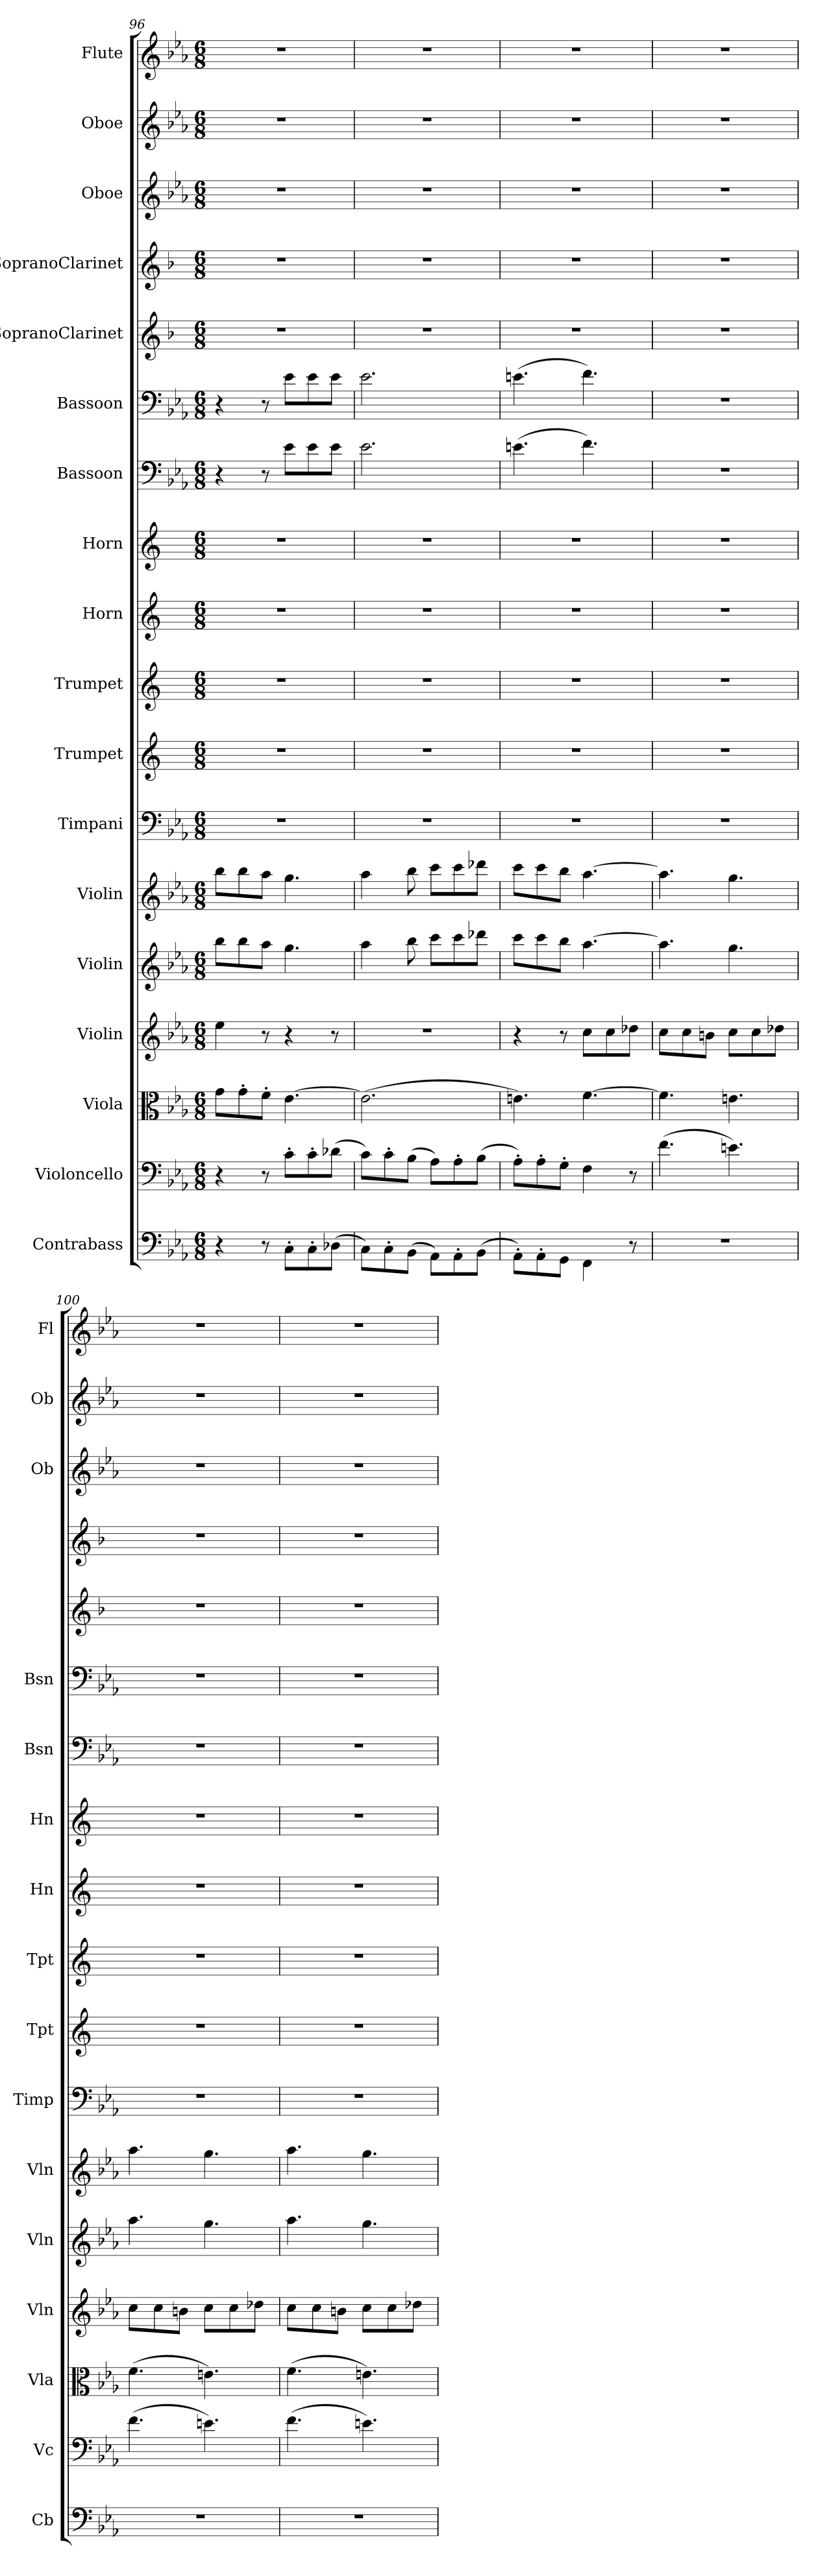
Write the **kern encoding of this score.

**kern	**kern	**kern	**kern	**kern	**kern	**kern	**kern	**kern	**kern	**kern	**kern	**kern	**kern	**kern	**kern	**kern	**kern
*part18	*part17	*part16	*part15	*part14	*part13	*part12	*part11	*part10	*part9	*part8	*part7	*part6	*part5	*part4	*part3	*part2	*part1
*staff18	*staff17	*staff16	*staff15	*staff14	*staff13	*staff12	*staff11	*staff10	*staff9	*staff8	*staff7	*staff6	*staff5	*staff4	*staff3	*staff2	*staff1
*I"Contrabass	*I"Violoncello	*I"Viola	*I"Violin	*I"Violin	*I"Violin	*I"Timpani	*I"Trumpet	*I"Trumpet	*I"Horn	*I"Horn	*I"Bassoon	*I"Bassoon	*I"SopranoClarinet	*I"SopranoClarinet	*I"Oboe	*I"Oboe	*I"Flute
*I'Cb	*I'Vc	*I'Vla	*I'Vln	*I'Vln	*I'Vln	*I'Timp	*I'Tpt	*I'Tpt	*I'Hn	*I'Hn	*I'Bsn	*I'Bsn	*	*	*I'Ob	*I'Ob	*I'Fl
*clefF4	*clefF4	*clefC3	*clefG2	*clefG2	*clefG2	*clefF4	*clefG2	*clefG2	*clefG2	*clefG2	*clefF4	*clefF4	*clefG2	*clefG2	*clefG2	*clefG2	*clefG2
*k[b-e-a-]	*k[b-e-a-]	*k[b-e-a-]	*k[b-e-a-]	*k[b-e-a-]	*k[b-e-a-]	*k[b-e-a-]	*k[]	*k[]	*k[]	*k[]	*k[b-e-a-]	*k[b-e-a-]	*k[b-]	*k[b-]	*k[b-e-a-]	*k[b-e-a-]	*k[b-e-a-]
*M6/8	*M6/8	*M6/8	*M6/8	*M6/8	*M6/8	*M6/8	*M6/8	*M6/8	*M6/8	*M6/8	*M6/8	*M6/8	*M6/8	*M6/8	*M6/8	*M6/8	*M6/8
=96	=96	=96	=96	=96	=96	=96	=96	=96	=96	=96	=96	=96	=96	=96	=96	=96	=96
4r	4r	8g\L	4ee-\	8bb-\L	8bb-\L	2.r	2.r	2.r	2.r	2.r	4r	4r	2.r	2.r	2.r	2.r	2.r
.	.	8g'\	.	8bb-\	8bb-\	.	.	.	.	.	.	.	.	.	.	.	.
8r	8r	8f'\J	8r	8aa-\J	8aa-\J	.	.	.	.	.	8r	8r	.	.	.	.	.
8C'\L	8c'\L	[4.e-\	4r	4.gg\	4.gg\	.	.	.	.	.	8e-\L	8e-\L	.	.	.	.	.
8C'\	8c'\	.	.	.	.	.	.	.	.	.	8e-\	8e-\	.	.	.	.	.
(8D-X\J	(8d-X\J	.	8r	.	.	.	.	.	.	.	8e-\J	8e-\J	.	.	.	.	.
=97	=97	=97	=97	=97	=97	=97	=97	=97	=97	=97	=97	=97	=97	=97	=97	=97	=97
8C\L)	8c\L)	(2.e-\]	2.r	4aa-\	4aa-\	2.r	2.r	2.r	2.r	2.r	2.e-\	2.e-\	2.r	2.r	2.r	2.r	2.r
8C'\	8c'\	.	.	.	.	.	.	.	.	.	.	.	.	.	.	.	.
(8BB-\J	(8B-\J	.	.	8bb-\	8bb-\	.	.	.	.	.	.	.	.	.	.	.	.
8AA-\L)	8A-\L)	.	.	8ccc\L	8ccc\L	.	.	.	.	.	.	.	.	.	.	.	.
8AA-'\	8A-'\	.	.	8ccc\	8ccc\	.	.	.	.	.	.	.	.	.	.	.	.
(8BB-\J	(8B-\J	.	.	8ddd-X\J	8ddd-X\J	.	.	.	.	.	.	.	.	.	.	.	.
=98	=98	=98	=98	=98	=98	=98	=98	=98	=98	=98	=98	=98	=98	=98	=98	=98	=98
8AA-'\L)	8A-'\L)	4.en\)	4r	8ccc\L	8ccc\L	2.r	2.r	2.r	2.r	2.r	(4.en\	(4.en\	2.r	2.r	2.r	2.r	2.r
8AA-'\	8A-'\	.	.	8ccc\	8ccc\	.	.	.	.	.	.	.	.	.	.	.	.
8GG\J	8G'\J	.	8r	8bb-\J	8bb-\J	.	.	.	.	.	.	.	.	.	.	.	.
4FF\	4F\	[4.f\	8cc\L	[4.aa-\	[4.aa-\	.	.	.	.	.	4.f\)	4.f\)	.	.	.	.	.
.	.	.	8cc\	.	.	.	.	.	.	.	.	.	.	.	.	.	.
8r	8r	.	8dd-X\J	.	.	.	.	.	.	.	.	.	.	.	.	.	.
=99	=99	=99	=99	=99	=99	=99	=99	=99	=99	=99	=99	=99	=99	=99	=99	=99	=99
2.r	(4.f\	4.f\]	8cc\L	4.aa-\]	4.aa-\]	2.r	2.r	2.r	2.r	2.r	2.r	2.r	2.r	2.r	2.r	2.r	2.r
.	.	.	8cc\	.	.	.	.	.	.	.	.	.	.	.	.	.	.
.	.	.	8bn\J	.	.	.	.	.	.	.	.	.	.	.	.	.	.
.	4.en\)	4.en\	8cc\L	4.gg\	4.gg\	.	.	.	.	.	.	.	.	.	.	.	.
.	.	.	8cc\	.	.	.	.	.	.	.	.	.	.	.	.	.	.
.	.	.	8dd-X\J	.	.	.	.	.	.	.	.	.	.	.	.	.	.
=100	=100	=100	=100	=100	=100	=100	=100	=100	=100	=100	=100	=100	=100	=100	=100	=100	=100
2.r	(4.f\	(4.f\	8cc\L	4.aa-\	4.aa-\	2.r	2.r	2.r	2.r	2.r	2.r	2.r	2.r	2.r	2.r	2.r	2.r
.	.	.	8cc\	.	.	.	.	.	.	.	.	.	.	.	.	.	.
.	.	.	8bn\J	.	.	.	.	.	.	.	.	.	.	.	.	.	.
.	4.en\)	4.en\)	8cc\L	4.gg\	4.gg\	.	.	.	.	.	.	.	.	.	.	.	.
.	.	.	8cc\	.	.	.	.	.	.	.	.	.	.	.	.	.	.
.	.	.	8dd-X\J	.	.	.	.	.	.	.	.	.	.	.	.	.	.
=101	=101	=101	=101	=101	=101	=101	=101	=101	=101	=101	=101	=101	=101	=101	=101	=101	=101
2.r	(4.f\	(4.f\	8cc\L	4.aa-\	4.aa-\	2.r	2.r	2.r	2.r	2.r	2.r	2.r	2.r	2.r	2.r	2.r	2.r
.	.	.	8cc\	.	.	.	.	.	.	.	.	.	.	.	.	.	.
.	.	.	8bn\J	.	.	.	.	.	.	.	.	.	.	.	.	.	.
.	4.en\)	4.en\)	8cc\L	4.gg\	4.gg\	.	.	.	.	.	.	.	.	.	.	.	.
.	.	.	8cc\	.	.	.	.	.	.	.	.	.	.	.	.	.	.
.	.	.	8dd-X\J	.	.	.	.	.	.	.	.	.	.	.	.	.	.
=	=	=	=	=	=	=	=	=	=	=	=	=	=	=	=	=	=
*-	*-	*-	*-	*-	*-	*-	*-	*-	*-	*-	*-	*-	*-	*-	*-	*-	*-
